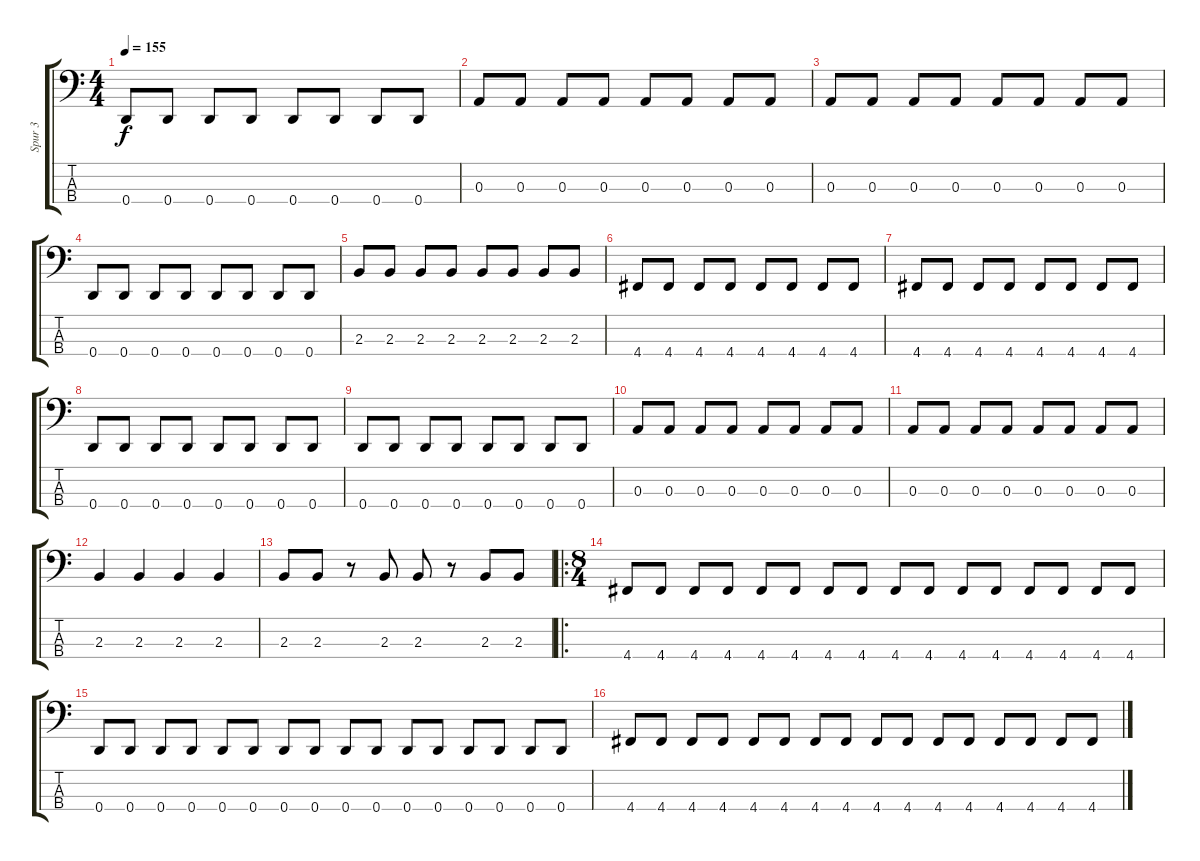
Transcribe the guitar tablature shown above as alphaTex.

\track ("Spur 3" "Spur 3") {instrument electricbasspick}
\staff {score tabs}
\tuning (G2 D2 A1 D1) {hide}
\ts (4 4)
\tempo 155
\clef f4
\ks c
0.4.8{dy f} 0.4.8 0.4.8 0.4.8 0.4.8 0.4.8 0.4.8 0.4.8 |
0.3.8 0.3.8 0.3.8 0.3.8 0.3.8 0.3.8 0.3.8 0.3.8 |
0.3.8 0.3.8 0.3.8 0.3.8 0.3.8 0.3.8 0.3.8 0.3.8 |
0.4.8 0.4.8 0.4.8 0.4.8 0.4.8 0.4.8 0.4.8 0.4.8 |
2.3.8 2.3.8 2.3.8 2.3.8 2.3.8 2.3.8 2.3.8 2.3.8 |
4.4.8 4.4.8 4.4.8 4.4.8 4.4.8 4.4.8 4.4.8 4.4.8 |
4.4.8 4.4.8 4.4.8 4.4.8 4.4.8 4.4.8 4.4.8 4.4.8 |
0.4.8 0.4.8 0.4.8 0.4.8 0.4.8 0.4.8 0.4.8 0.4.8 |
0.4.8 0.4.8 0.4.8 0.4.8 0.4.8 0.4.8 0.4.8 0.4.8 |
0.3.8 0.3.8 0.3.8 0.3.8 0.3.8 0.3.8 0.3.8 0.3.8 |
0.3.8 0.3.8 0.3.8 0.3.8 0.3.8 0.3.8 0.3.8 0.3.8 |
2.3.4 2.3.4 2.3.4 2.3.4 |
2.3.8 2.3.8 r.8 2.3.8 2.3.8 r.8 2.3.8 2.3.8 |
\ro
\ts (8 4)
4.4.8 4.4.8 4.4.8 4.4.8 4.4.8 4.4.8 4.4.8 4.4.8 4.4.8 4.4.8 4.4.8 4.4.8 4.4.8 4.4.8 4.4.8 4.4.8 |
0.4.8 0.4.8 0.4.8 0.4.8 0.4.8 0.4.8 0.4.8 0.4.8 0.4.8 0.4.8 0.4.8 0.4.8 0.4.8 0.4.8 0.4.8 0.4.8 |
4.4.8 4.4.8 4.4.8 4.4.8 4.4.8 4.4.8 4.4.8 4.4.8 4.4.8 4.4.8 4.4.8 4.4.8 4.4.8 4.4.8 4.4.8 4.4.8
